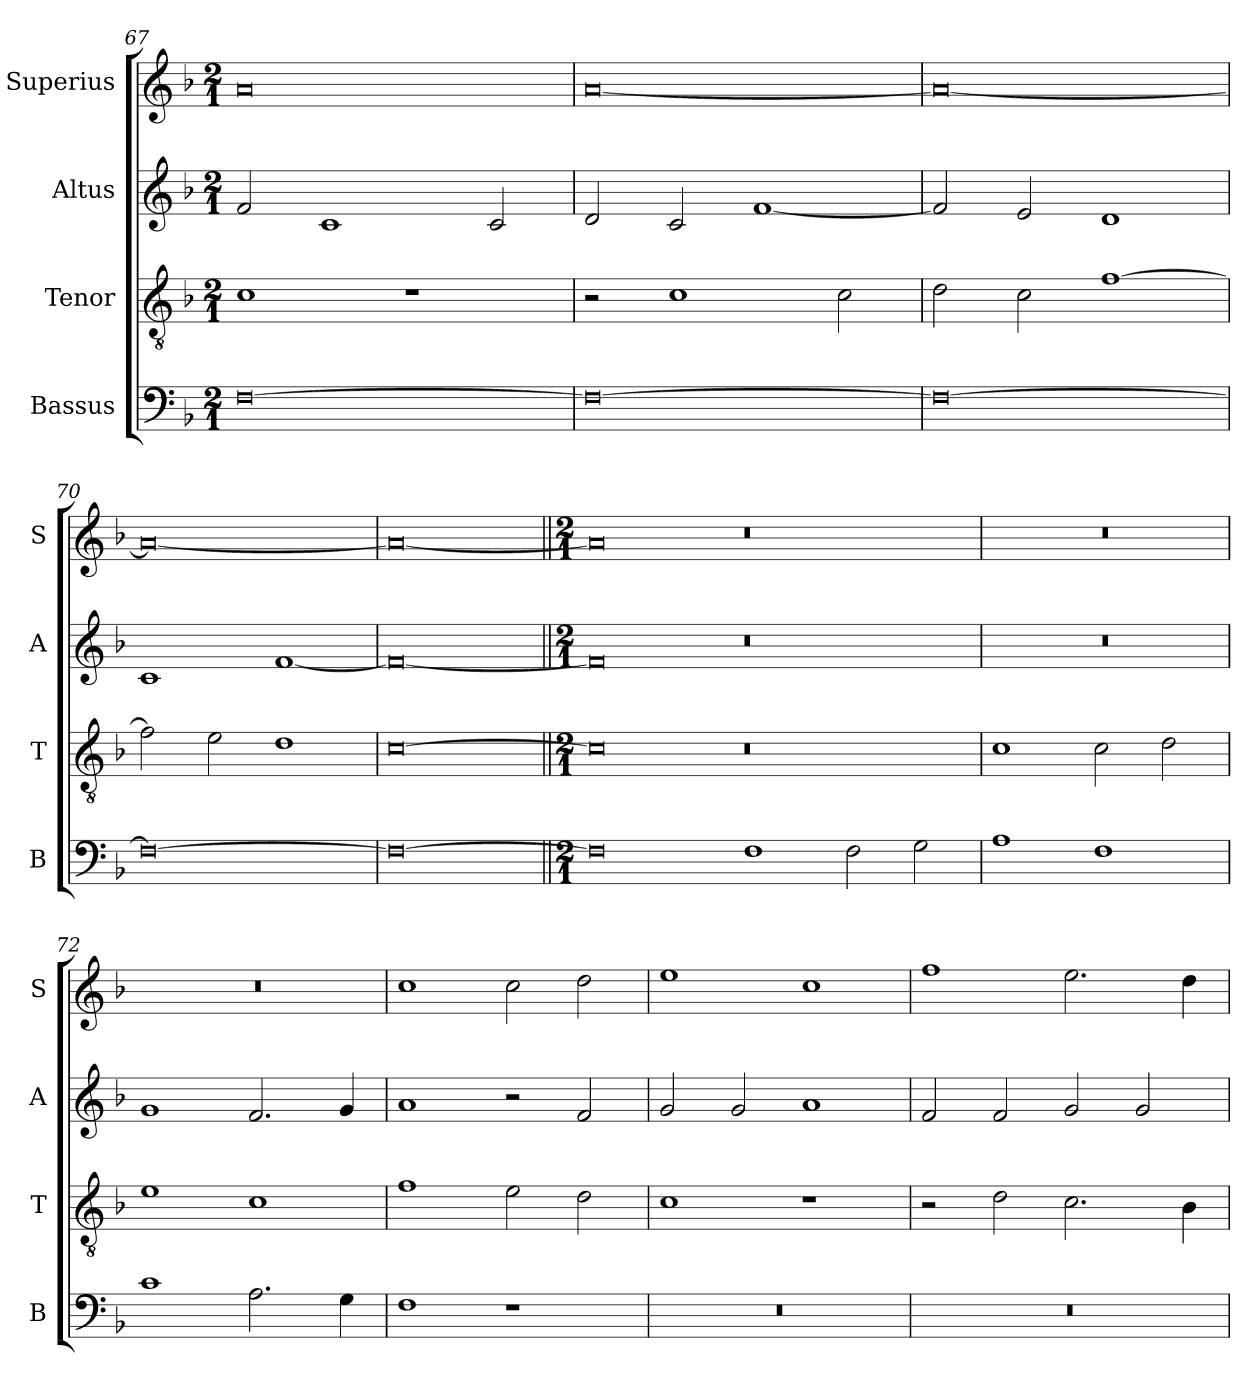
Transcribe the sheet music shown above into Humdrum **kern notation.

**kern	**kern	**kern	**kern
*part4	*part3	*part2	*part1
*staff4	*staff3	*staff2	*staff1
*I"Bassus	*I"Tenor	*I"Altus	*I"Superius
*I'B	*I'T	*I'A	*I'S
*clefF4	*clefGv2	*clefG2	*clefG2
*k[b-]	*k[b-]	*k[b-]	*k[b-]
*F:	*F:	*F:	*F:
*M2/1	*M2/1	*M2/1	*M2/1
=67	=67	=67	=67
[0F	1c	2f	0a
.	.	1c	.
.	1r	.	.
.	.	2c	.
=68	=68	=68	=68
0F_	2r	2d	[0a
.	1c	2c	.
.	.	[1f	.
.	2c	.	.
=69	=69	=69	=69
0F_	2d	2f]	0a_
.	2c	2e	.
.	[1f	1d	.
=70	=70	=70	=70
0F_	2f]	1c	0a_
.	2e	.	.
.	1d	[1f	.
=	=	=	=
0F_	[0c	0f_	0a_
=||	=||	=||	=||
*M2/1	*M2/1	*M2/1	*M2/1
0F]	0c]	0f]	0a]
1F	0r	0r	0r
2F	.	.	.
2G	.	.	.
=71	=71	=71	=71
1A	1c	0r	0r
1F	2c	.	.
.	2d	.	.
=72	=72	=72	=72
1c	1e	1g	0r
2.A	1c	2.f	.
4G	.	4g	.
=73	=73	=73	=73
1F	1f	1a	1cc
1r	2e	2r	2cc
.	2d	2f	2dd
=74	=74	=74	=74
0r	1c	2g	1ee
.	.	2g	.
.	1r	1a	1cc
=75	=75	=75	=75
0r	2r	2f	1ff
.	2d	2f	.
.	2.c	2g	2.ee
.	.	2g	.
.	4B-	.	4dd
=	=	=	=
*-	*-	*-	*-
